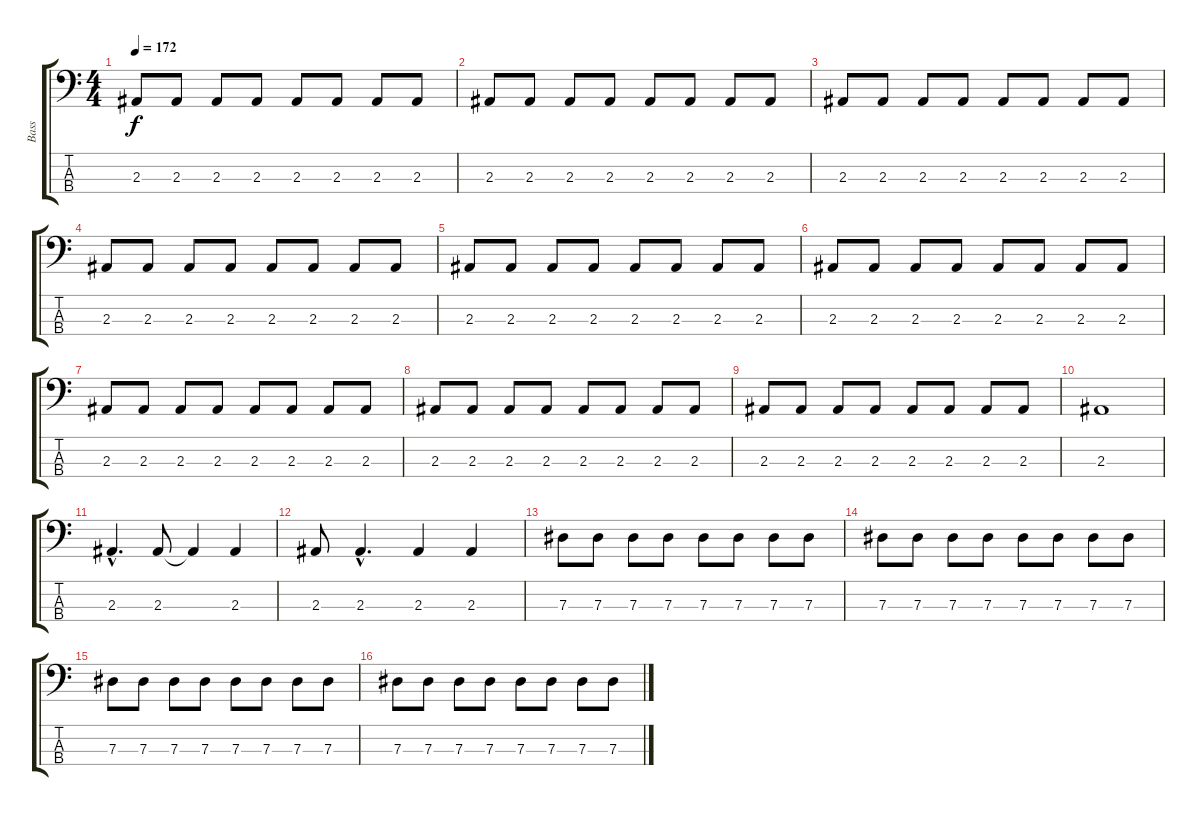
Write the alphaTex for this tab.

\track ("Bass" "Bass") {instrument electricbasspick}
\staff {score tabs}
\tuning (Gb2 Db2 Ab1 Eb1) {hide}
\ts (4 4)
\tempo 172
\clef f4
\ks c
2.3.8{dy f} 2.3.8 2.3.8 2.3.8 2.3.8 2.3.8 2.3.8 2.3.8 |
2.3.8 2.3.8 2.3.8 2.3.8 2.3.8 2.3.8 2.3.8 2.3.8 |
2.3.8 2.3.8 2.3.8 2.3.8 2.3.8 2.3.8 2.3.8 2.3.8 |
2.3.8 2.3.8 2.3.8 2.3.8 2.3.8 2.3.8 2.3.8 2.3.8 |
2.3.8 2.3.8 2.3.8 2.3.8 2.3.8 2.3.8 2.3.8 2.3.8 |
2.3.8 2.3.8 2.3.8 2.3.8 2.3.8 2.3.8 2.3.8 2.3.8 |
2.3.8 2.3.8 2.3.8 2.3.8 2.3.8 2.3.8 2.3.8 2.3.8 |
2.3.8 2.3.8 2.3.8 2.3.8 2.3.8 2.3.8 2.3.8 2.3.8 |
2.3.8 2.3.8 2.3.8 2.3.8 2.3.8 2.3.8 2.3.8 2.3.8 |
2.3.1 |
2.3{hac}.4{d} 2.3.8 2.3{t}.4 2.3.4 |
2.3.8 2.3{hac}.4{d} 2.3.4 2.3.4 |
7.3.8 7.3.8 7.3.8 7.3.8 7.3.8 7.3.8 7.3.8 7.3.8 |
7.3.8 7.3.8 7.3.8 7.3.8 7.3.8 7.3.8 7.3.8 7.3.8 |
7.3.8 7.3.8 7.3.8 7.3.8 7.3.8 7.3.8 7.3.8 7.3.8 |
7.3.8 7.3.8 7.3.8 7.3.8 7.3.8 7.3.8 7.3.8 7.3.8
